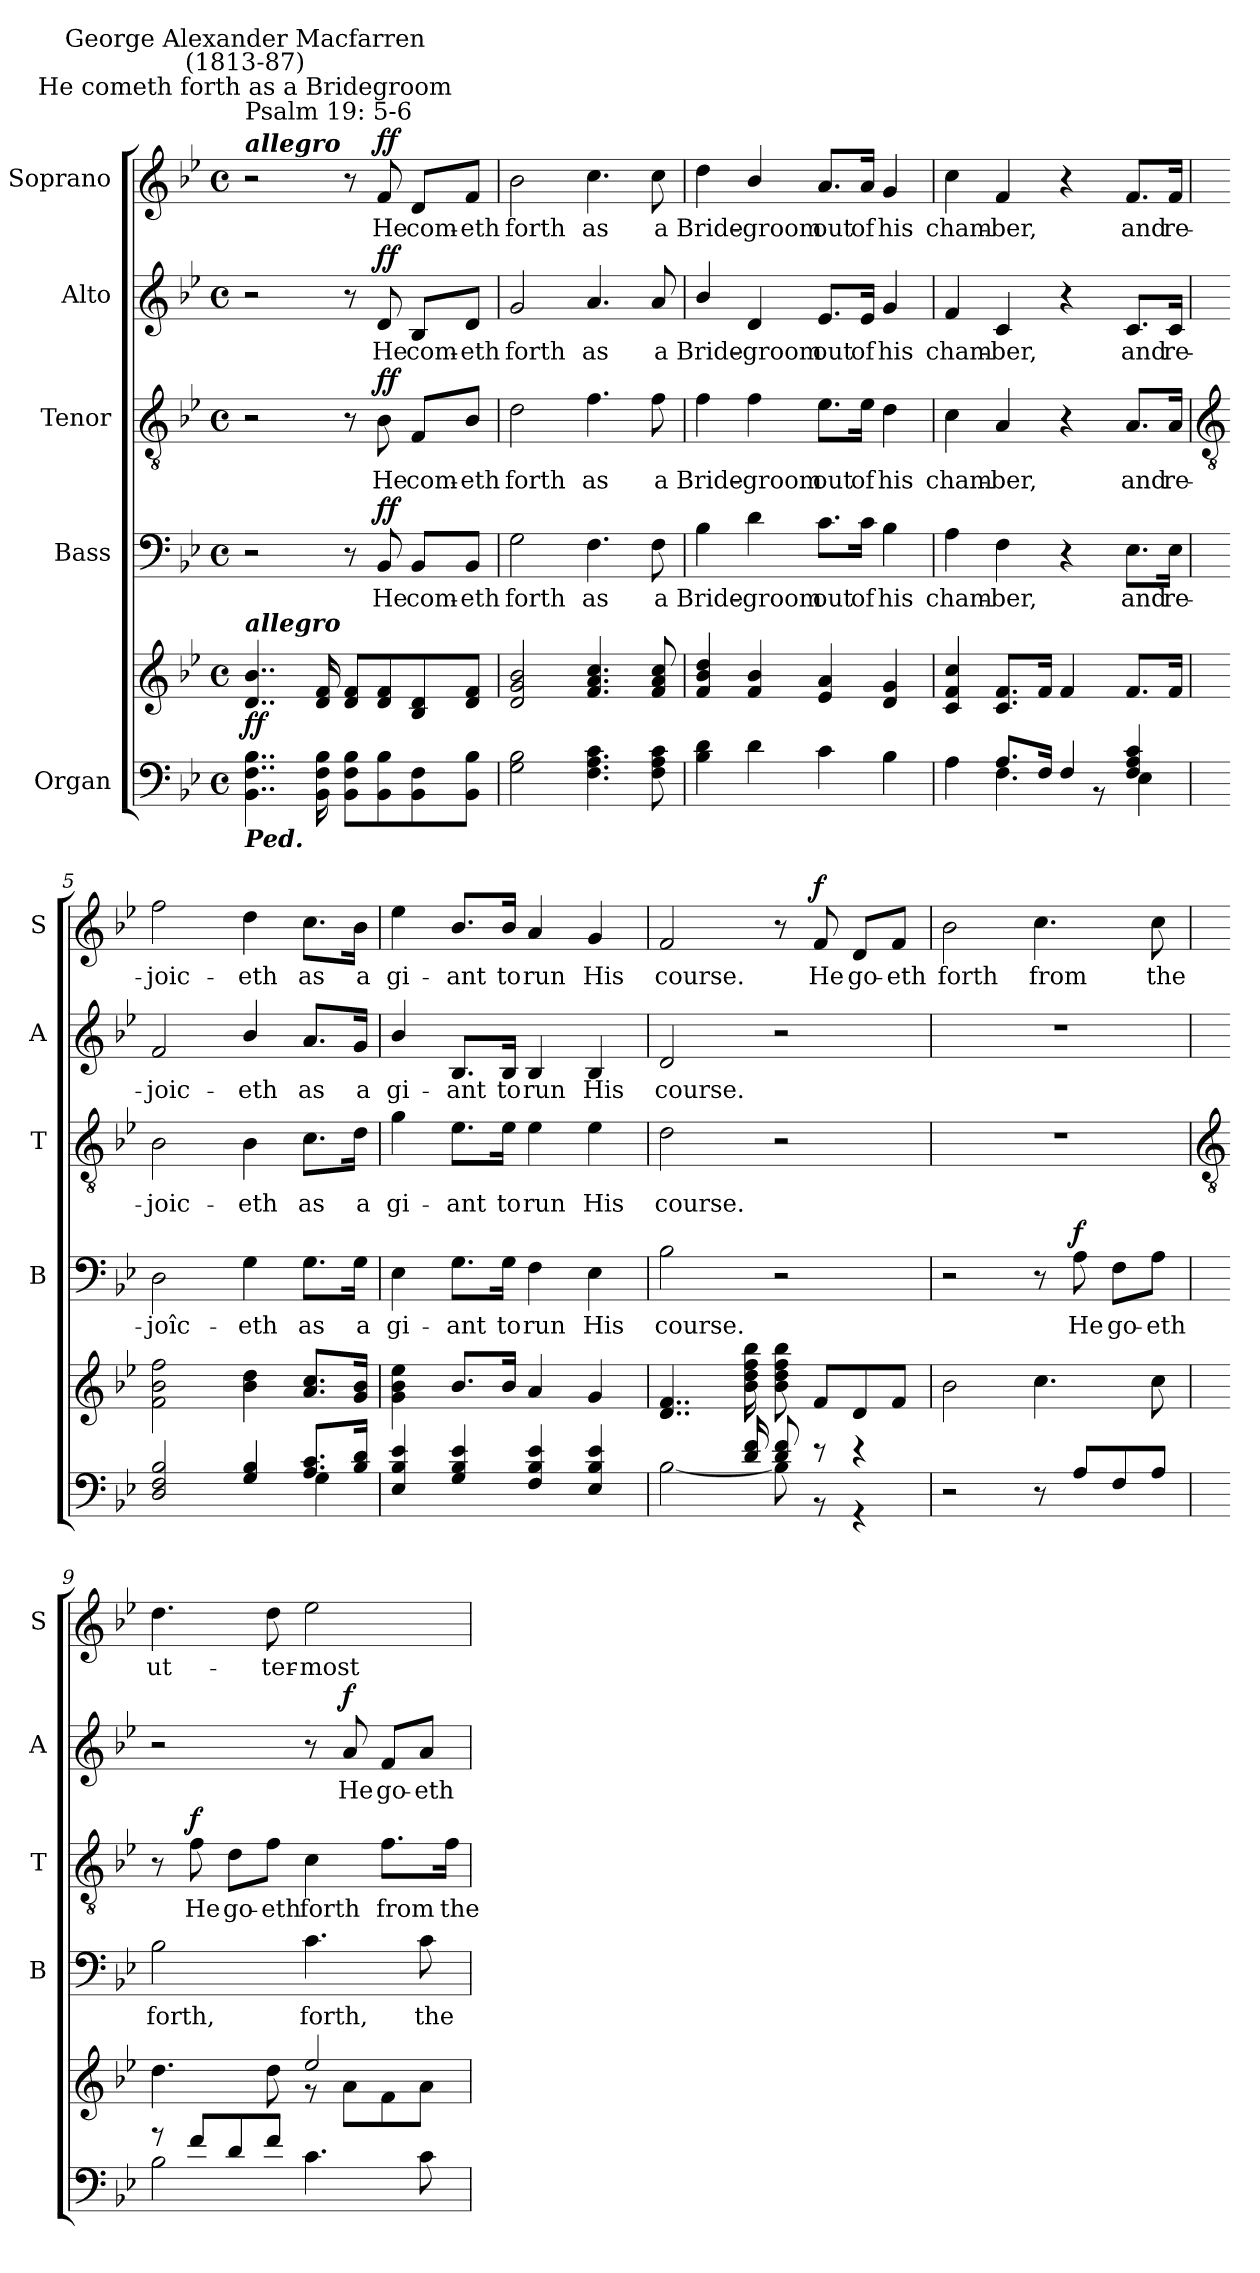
**kern	**kern	**dynam	**kern	**text	**dynam	**kern	**text	**dynam	**kern	**text	**dynam	**kern	**text	**dynam
*part5	*part5	*part5	*part4	*part4	*part4	*part3	*part3	*part3	*part2	*part2	*part2	*part1	*part1	*part1
*staff6	*staff5	*staff5/6	*staff4	*staff4	*staff4	*staff3	*staff3	*staff3	*staff2	*staff2	*staff2	*staff1	*staff1	*staff1
*I"Organ	*	*	*I"Bass	*	*	*I"Tenor	*	*	*I"Alto	*	*	*I"Soprano	*	*
*	*	*	*I'B	*	*	*I'T	*	*	*I'A	*	*	*I'S	*	*
*clefF4	*clefG2	*	*clefF4	*	*	*clefGv2	*	*	*clefG2	*	*	*clefG2	*	*
*k[b-e-]	*k[b-e-]	*	*k[b-e-]	*	*	*k[b-e-]	*	*	*k[b-e-]	*	*	*k[b-e-]	*	*
*B-:	*B-:	*	*B-:	*	*	*B-:	*	*	*B-:	*	*	*B-:	*	*
*M4/4	*M4/4	*	*M4/4	*	*	*M4/4	*	*	*M4/4	*	*	*M4/4	*	*
*met(c)	*met(c)	*	*met(c)	*	*	*met(c)	*	*	*met(c)	*	*	*met(c)	*	*
=1	=1	=1	=1	=1	=1	=1	=1	=1	=1	=1	=1	=1	=1	=1
*^	*	*	*	*	*	*	*	*	*	*	*	*	*	*
!	!	!	!	!	!	!	!	!	!	!	!	!	!LO:TX:a:Bi:t=allegro	!	!
!	!	!	!	!	!	!	!	!	!	!	!	!	!LO:TX:a:t=Psalm 19&colon; 5-6	!	!
!	!	!	!	!	!	!	!	!	!	!	!	!	!LO:TX:a:cj:t=He cometh forth as a Bridegroom	!	!
!	!	!	!	!	!	!	!	!	!	!	!	!	!LO:TX:a:cj:t=George Alexander Macfarren\n(1813-87)	!	!
!	!	!LO:TX:a:Bi:t=allegro	!	!	!	!	!	!	!	!	!	!	!	!	!
!LO:TX:b:Bi:t=Ped.	!	!	!	!	!	!	!	!	!	!	!	!	!	!	!
!	!	!	!LO:DY:b	!	!	!	!	!	!	!	!	!	!	!	!
2ryy	4..BB-\ 4..F\ 4..B-\	4..d 4..b-	ff	2r	.	.	2r	.	.	2r	.	.	2r	.	.
.	16BB-\ 16F\ 16B-\	16d 16f	.	.	.	.	.	.	.	.	.	.	.	.	.
8ryy	8BB-\ 8F\ 8B-\L	8d 8fL	.	8r	.	.	8r	.	.	8r	.	.	8r	.	.
!	!	!	!	!	!LO:LY:b	!LO:DY:b	!	!LO:LY:b	!LO:DY:b	!	!LO:LY:b	!LO:DY:b	!	!LO:LY:b	!LO:DY:b
4.ryy	8BB-\ 8B-\	8d 8f	.	8BB-	He	ff	8B-	He	ff	8d	He	ff	8f	He	ff
!	!	!	!	!	!LO:LY:b	!	!	!LO:LY:b	!	!	!LO:LY:b	!	!	!LO:LY:b	!
.	8BB-\ 8F\	8B- 8d	.	8BB-/L	com-	.	8F/L	com-	.	8B-/L	com-	.	8d/L	com-	.
!	!	!	!	!	!LO:LY:b	!	!	!LO:LY:b	!	!	!LO:LY:b	!	!	!LO:LY:b	!
.	8BB-\ 8B-\J	8d 8fJ	.	8BB-/J	-eth	.	8B-/J	-eth	.	8d/J	-eth	.	8f/J	-eth	.
=2	=2	=2	=2	=2	=2	=2	=2	=2	=2	=2	=2	=2	=2	=2	=2
!	!	!	!	!	!LO:LY:b	!	!	!LO:LY:b	!	!	!LO:LY:b	!	!	!LO:LY:b	!
1ryy	2G\ 2B-\	2d 2g 2b-	.	2G	forth	.	2d	forth	.	2g	forth	.	2b-	forth	.
!	!	!	!	!	!LO:LY:b	!	!	!LO:LY:b	!	!	!LO:LY:b	!	!	!LO:LY:b	!
.	4.F\ 4.A\ 4.c\	4.f 4.a 4.cc	.	4.F	as	.	4.f	as	.	4.a	as	.	4.cc	as	.
!	!	!	!	!	!LO:LY:b	!	!	!LO:LY:b	!	!	!LO:LY:b	!	!	!LO:LY:b	!
.	8F\ 8A\ 8c\	8f 8a 8cc	.	8F	a	.	8f	a	.	8a	a	.	8cc	a	.
=3	=3	=3	=3	=3	=3	=3	=3	=3	=3	=3	=3	=3	=3	=3	=3
!	!	!	!	!	!LO:LY:b	!	!	!LO:LY:b	!	!	!LO:LY:b	!	!	!LO:LY:b	!
1ryy	4B-\ 4d\	4f 4b- 4dd	.	4B-	Bride-	.	4f	Bride-	.	4b-/	Bride-	.	4dd	Bride-	.
!	!	!	!	!	!LO:LY:b	!	!	!LO:LY:b	!	!	!LO:LY:b	!	!	!LO:LY:b	!
.	4d\	4f 4b-	.	4d	-groom	.	4f	-groom	.	4d	-groom	.	4b-/	-groom	.
!	!	!	!	!	!LO:LY:b	!	!	!LO:LY:b	!	!	!LO:LY:b	!	!	!LO:LY:b	!
.	4c\	4e- 4a	.	8.c\L	out	.	8.e-\L	out	.	8.e-/L	out	.	8.a/L	out	.
!	!	!	!	!	!LO:LY:b	!	!	!LO:LY:b	!	!	!LO:LY:b	!	!	!LO:LY:b	!
.	.	.	.	16c\Jk	of	.	16e-\Jk	of	.	16e-/Jk	of	.	16a/Jk	of	.
!	!	!	!	!	!LO:LY:b	!	!	!LO:LY:b	!	!	!LO:LY:b	!	!	!LO:LY:b	!
.	4B-\	4d 4g	.	4B-	his	.	4d	his	.	4g	his	.	4g	his	.
=4	=4	=4	=4	=4	=4	=4	=4	=4	=4	=4	=4	=4	=4	=4	=4
!	!	!	!	!	!LO:LY:b	!	!	!LO:LY:b	!	!	!LO:LY:b	!	!	!LO:LY:b	!
4ryy	4A\	4c 4f 4cc	.	4A	cham-	.	4c	cham-	.	4f	cham-	.	4cc	cham-	.
!	!	!	!	!	!LO:LY:b	!	!	!LO:LY:b	!	!	!LO:LY:b	!	!	!LO:LY:b	!
8.A/L	4.F\	8.c 8.fL	.	4F	-ber,	.	4A	-ber,	.	4c	-ber,	.	4f	-ber,	.
16F/J	.	16fJ	.	.	.	.	.	.	.	.	.	.	.	.	.
4F/	.	4f	.	4r	.	.	4r	.	.	4r	.	.	4r	.	.
.	8r	.	.	.	.	.	.	.	.	.	.	.	.	.	.
!	!	!	!	!	!LO:LY:b	!	!	!LO:LY:b	!	!	!LO:LY:b	!	!	!LO:LY:b	!
4F/ 4A/ 4c/	4E-\	8.fL	.	8.E-\L	and	.	8.A/L	and	.	8.c/L	and	.	8.f/L	and	.
!	!	!	!	!	!LO:LY:b	!	!	!LO:LY:b	!	!	!LO:LY:b	!	!	!LO:LY:b	!
.	.	16fJ	.	16E-\Jk	re-	.	16A/Jk	re-	.	16c/Jk	re-	.	16f/Jk	re-	.
!!LO:LB:g=z
=5	=5	=5	=5	=5	=5	=5	=5	=5	=5	=5	=5	=5	=5	=5	=5
*	*	*	*	*	*	*	*clefGv2	*	*	*	*	*	*	*	*
!	!	!	!	!	!LO:LY:b	!	!	!LO:LY:b	!	!	!LO:LY:b	!	!	!LO:LY:b	!
2D/ 2F/ 2B-/	2ryy	2f 2b- 2ff	.	2D	-joîc-	.	2B-	-joic-	.	2f	-joic-	.	2ff	-joic-	.
!	!	!	!	!	!LO:LY:b	!	!	!LO:LY:b	!	!	!LO:LY:b	!	!	!LO:LY:b	!
4G/ 4B-/	4ryy	4b- 4dd	.	4G	-eth	.	4B-	-eth	.	4b-/	-eth	.	4dd	-eth	.
!	!	!	!	!	!LO:LY:b	!	!	!LO:LY:b	!	!	!LO:LY:b	!	!	!LO:LY:b	!
8.A/ 8.c/L	4G\	8.a 8.ccL	.	8.G\L	as	.	8.c\L	as	.	8.a/L	as	.	8.cc\L	as	.
!	!	!	!	!	!LO:LY:b	!	!	!LO:LY:b	!	!	!LO:LY:b	!	!	!LO:LY:b	!
16B-/ 16d/J	.	16g 16b-J	.	16G\Jk	a	.	16d\Jk	a	.	16g/Jk	a	.	16b-\Jk	a	.
=6	=6	=6	=6	=6	=6	=6	=6	=6	=6	=6	=6	=6	=6	=6	=6
!	!	!	!	!	!LO:LY:b	!	!	!LO:LY:b	!	!	!LO:LY:b	!	!	!LO:LY:b	!
4E-/ 4B-/ 4e-/	2ryy	4g 4b- 4ee-	.	4E-	gi-	.	4g	gi-	.	4b-/	gi-	.	4ee-	gi-	.
!	!	!	!	!	!LO:LY:b	!	!	!LO:LY:b	!	!	!LO:LY:b	!	!	!LO:LY:b	!
4G/ 4B-/ 4e-/	.	8.b-/L	.	8.G\L	-ant	.	8.e-\L	-ant	.	8.B-/L	-ant	.	8.b-/L	-ant	.
!	!	!	!	!	!LO:LY:b	!	!	!LO:LY:b	!	!	!LO:LY:b	!	!	!LO:LY:b	!
.	.	16b-/J	.	16G\Jk	to	.	16e-\Jk	to	.	16B-/Jk	to	.	16b-/Jk	to	.
!	!	!	!	!	!LO:LY:b	!	!	!LO:LY:b	!	!	!LO:LY:b	!	!	!LO:LY:b	!
4F/ 4B-/ 4e-/	2ryy	4a	.	4F	run	.	4e-	run	.	4B-	run	.	4a	run	.
!	!	!	!	!	!LO:LY:b	!	!	!LO:LY:b	!	!	!LO:LY:b	!	!	!LO:LY:b	!
4E-/ 4B-/ 4e-/	.	4g	.	4E-	His	.	4e-	His	.	4B-	His	.	4g	His	.
=7	=7	=7	=7	=7	=7	=7	=7	=7	=7	=7	=7	=7	=7	=7	=7
!	!	!	!	!	!LO:LY:b	!	!	!LO:LY:b	!	!	!LO:LY:b	!	!	!LO:LY:b	!
4..ryy	[2B-\	4..d 4..f	.	2B-	course.	.	2d	course.	.	2d	course.	.	2f	course.	.
16d/ 16f/	.	16b- 16dd 16ff 16bb-	.	.	.	.	.	.	.	.	.	.	.	.	.
8d/ 8f/	8B-\]	8b- 8dd 8ff 8bb-	.	2r	.	.	2r	.	.	2r	.	.	8r	.	.
!	!	!	!	!	!	!	!	!	!	!	!	!	!	!LO:LY:b	!LO:DY:b
8r	8r	8fL	.	.	.	.	.	.	.	.	.	.	8f	He	f
!	!	!	!	!	!	!	!	!	!	!	!	!	!	!LO:LY:b	!
4r	4r	8d	.	.	.	.	.	.	.	.	.	.	8d/L	go-	.
!	!	!	!	!	!	!	!	!	!	!	!	!	!	!LO:LY:b	!
.	.	8fJ	.	.	.	.	.	.	.	.	.	.	8f/J	-eth	.
=8	=8	=8	=8	=8	=8	=8	=8	=8	=8	=8	=8	=8	=8	=8	=8
!	!	!	!	!	!	!	!	!	!	!	!	!	!	!LO:LY:b	!
2r	2ryy	2b-	.	2r	.	.	1r	.	.	1r	.	.	2b-	forth	.
!	!	!	!	!	!	!	!	!	!	!	!	!	!	!LO:LY:b	!
8r	2ryy	4.cc	.	8r	.	.	.	.	.	.	.	.	4.cc	from	.
!	!	!	!	!	!LO:LY:b	!LO:DY:b	!	!	!	!	!	!	!	!	!
8A/L	.	.	.	8A	He	f	.	.	.	.	.	.	.	.	.
!	!	!	!	!	!LO:LY:b	!	!	!	!	!	!	!	!	!	!
8F/	.	.	.	8F\L	go-	.	.	.	.	.	.	.	.	.	.
!	!	!	!	!	!LO:LY:b	!	!	!	!	!	!	!	!	!LO:LY:b	!
8A/J	.	8cc	.	8A\J	-eth	.	.	.	.	.	.	.	8cc	the	.
!!LO:LB:g=z
=9	=9	=9	=9	=9	=9	=9	=9	=9	=9	=9	=9	=9	=9	=9	=9
*	*	*	*	*	*	*	*clefGv2	*	*	*	*	*	*	*	*
*	*	*^	*	*	*	*	*	*	*	*	*	*	*	*	*
!	!	!	!	!	!	!LO:LY:b	!	!	!	!	!	!	!	!	!LO:LY:b	!
8r	2B-\	4.dd	2ryy	.	2B-	forth,	.	8r	.	.	2r	.	.	4.dd	ut-	.
!	!	!	!	!	!	!	!	!	!LO:LY:b	!LO:DY:b	!	!	!	!	!	!
8f/L	.	.	.	.	.	.	.	8f	He	f	.	.	.	.	.	.
!	!	!	!	!	!	!	!	!	!LO:LY:b	!	!	!	!	!	!	!
8d/	.	.	.	.	.	.	.	8d\L	go-	.	.	.	.	.	.	.
!	!	!	!	!	!	!	!	!	!LO:LY:b	!	!	!	!	!	!LO:LY:b	!
8f/J	.	8dd	.	.	.	.	.	8f\J	-eth	.	.	.	.	8dd	-ter-	.
!	!	!	!	!	!	!LO:LY:b	!	!	!LO:LY:b	!	!	!	!	!	!LO:LY:b	!
4.c	2ryy	2ee-/	8r	.	4.c	forth,	.	4c	forth	.	8r	.	.	2ee-	-most	.
!	!	!	!	!	!	!	!	!	!	!	!	!LO:LY:b	!LO:DY:b	!	!	!
.	.	.	8a\L	.	.	.	.	.	.	.	8a	He	f	.	.	.
!	!	!	!	!	!	!	!	!	!LO:LY:b	!	!	!LO:LY:b	!	!	!	!
.	.	.	8f\	.	.	.	.	8.f\L	from	.	8f/L	go-	.	.	.	.
!	!	!	!	!	!	!LO:LY:b	!	!	!	!	!	!LO:LY:b	!	!	!	!
8c	.	.	8a\J	.	8c	the	.	.	.	.	8a/J	-eth	.	.	.	.
!	!	!	!	!	!	!	!	!	!LO:LY:b	!	!	!	!	!	!	!
.	.	.	.	.	.	.	.	16f\Jk	the	.	.	.	.	.	.	.
*v	*v	*	*	*	*	*	*	*	*	*	*	*	*	*	*	*
*	*v	*v	*	*	*	*	*	*	*	*	*	*	*	*	*
=	=	=	=	=	=	=	=	=	=	=	=	=	=	=
*-	*-	*-	*-	*-	*-	*-	*-	*-	*-	*-	*-	*-	*-	*-
